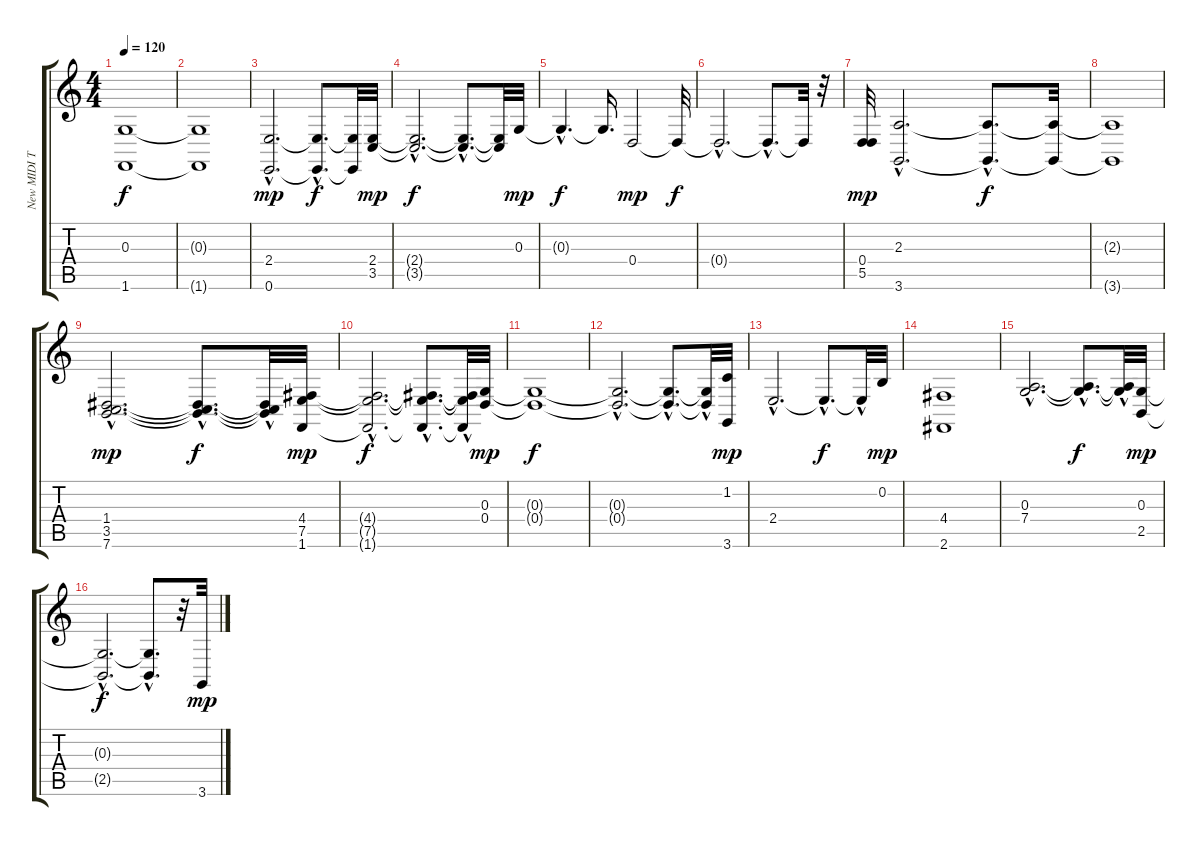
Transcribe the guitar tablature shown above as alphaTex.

\track ("New MIDI Track" "New MIDI T") {instrument stringensemble2}
\staff {score tabs}
\tuning (E4 B3 G3 D3 A2 E2) {hide}
\ts (4 4)
\tempo 120
\clef g2
\ks c
(0.3{t} 1.6{t}).1{dy f} |
(0.3{t} 1.6{t}).1 |
(2.4{hac} 0.6{hac}).2{d dy mp} (2.4{hac t} 0.6{hac t}).8{d dy f} (2.4{t} 0.6{t}).32 (2.4 3.5).32{dy mp} |
(2.4{hac t} 3.5{hac t}).2{d dy f} (2.4{hac t} 3.5{hac t}).8{d} (2.4{t} 3.5{t}).32 0.3.32{dy mp} |
0.3{hac t}.4{d dy f} 0.3{t}.16{d} 0.4.2{dy mp} 0.4{t}.32{dy f} |
0.4{hac t}.2{d} 0.4{hac t}.8{d} 0.4{t}.32 r.32 |
(0.4 5.5).32{dy mp} (2.3{hac} 3.6{hac}).2{d} (2.3{hac t} 3.6{hac t}).8{d dy f} (2.3{t} 3.6{t}).32 |
(2.3{t} 3.6{t}).1 |
(1.4{hac} 3.5{hac} 7.6{hac}).2{d dy mp} (1.4{hac t} 3.5{hac t} 7.6{hac t}).8{d dy f} (1.4{hac t} 3.5{t} 7.6{hac t}).32 (4.4 7.5 1.6).32{dy mp} |
(4.4{hac t} 7.5{hac t} 1.6{hac t}).2{d dy f} (4.4{hac t} 7.5{hac t} 1.6{hac t}).8{d} (4.4{t} 7.5{hac t} 1.6{t}).32 (0.3 0.4).32{dy mp} |
(0.3{t} 0.4{t}).1{dy f} |
(0.3{hac t} 0.4{hac t}).2{d} (0.3{hac t} 0.4{hac t}).8{d} (0.3{hac t} 0.4{hac t}).32 (1.2 3.6).32{dy mp} |
2.4{hac}.2{d} 2.4{hac t}.8{d dy f} 2.4{hac t}.32 0.2.32{dy mp} |
(4.4 2.6).1 |
(0.3{hac} 7.4{hac}).2{d} (0.3{hac t} 7.4{hac t}).8{d dy f} (0.3{t} 7.4{hac t}).32 (0.3 2.5).32{dy mp} |
(0.3{hac t} 2.5{hac t}).2{d dy f} (0.3{hac t} 2.5{t}).8{d} r.32 3.6.32{dy mp}
